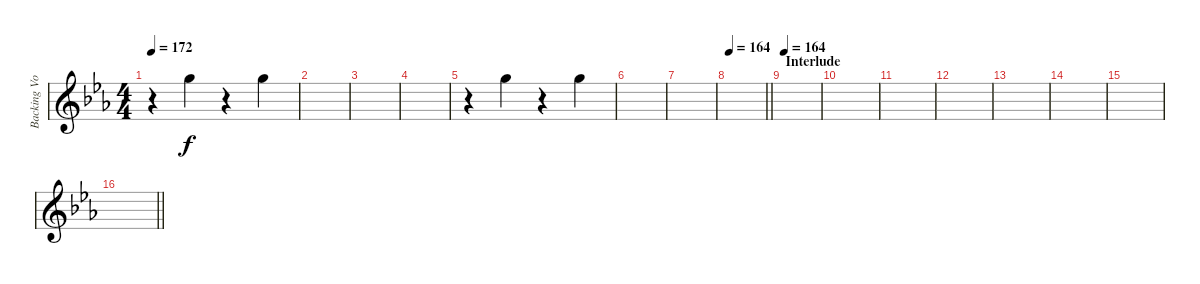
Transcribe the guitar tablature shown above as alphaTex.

\track ("Backing Vocals" "Backing Vo") {instrument distortionguitar}
\staff {score}
\tuning (E4 B3 G3 D3 A2 E2) {hide}
\ts (4 4)
\tempo 172
\clef g2
\ks eb
r.4{dy f} 8.2.4 r.4 8.2.4 |
|
|
|
r.4 8.2.4 r.4 8.2.4 |
|
|
\tempo 164
\barLineRight lightlight
|
\section ("" "Interlude")
\tempo 164
|
|
|
|
|
|
|
\barLineRight lightlight
